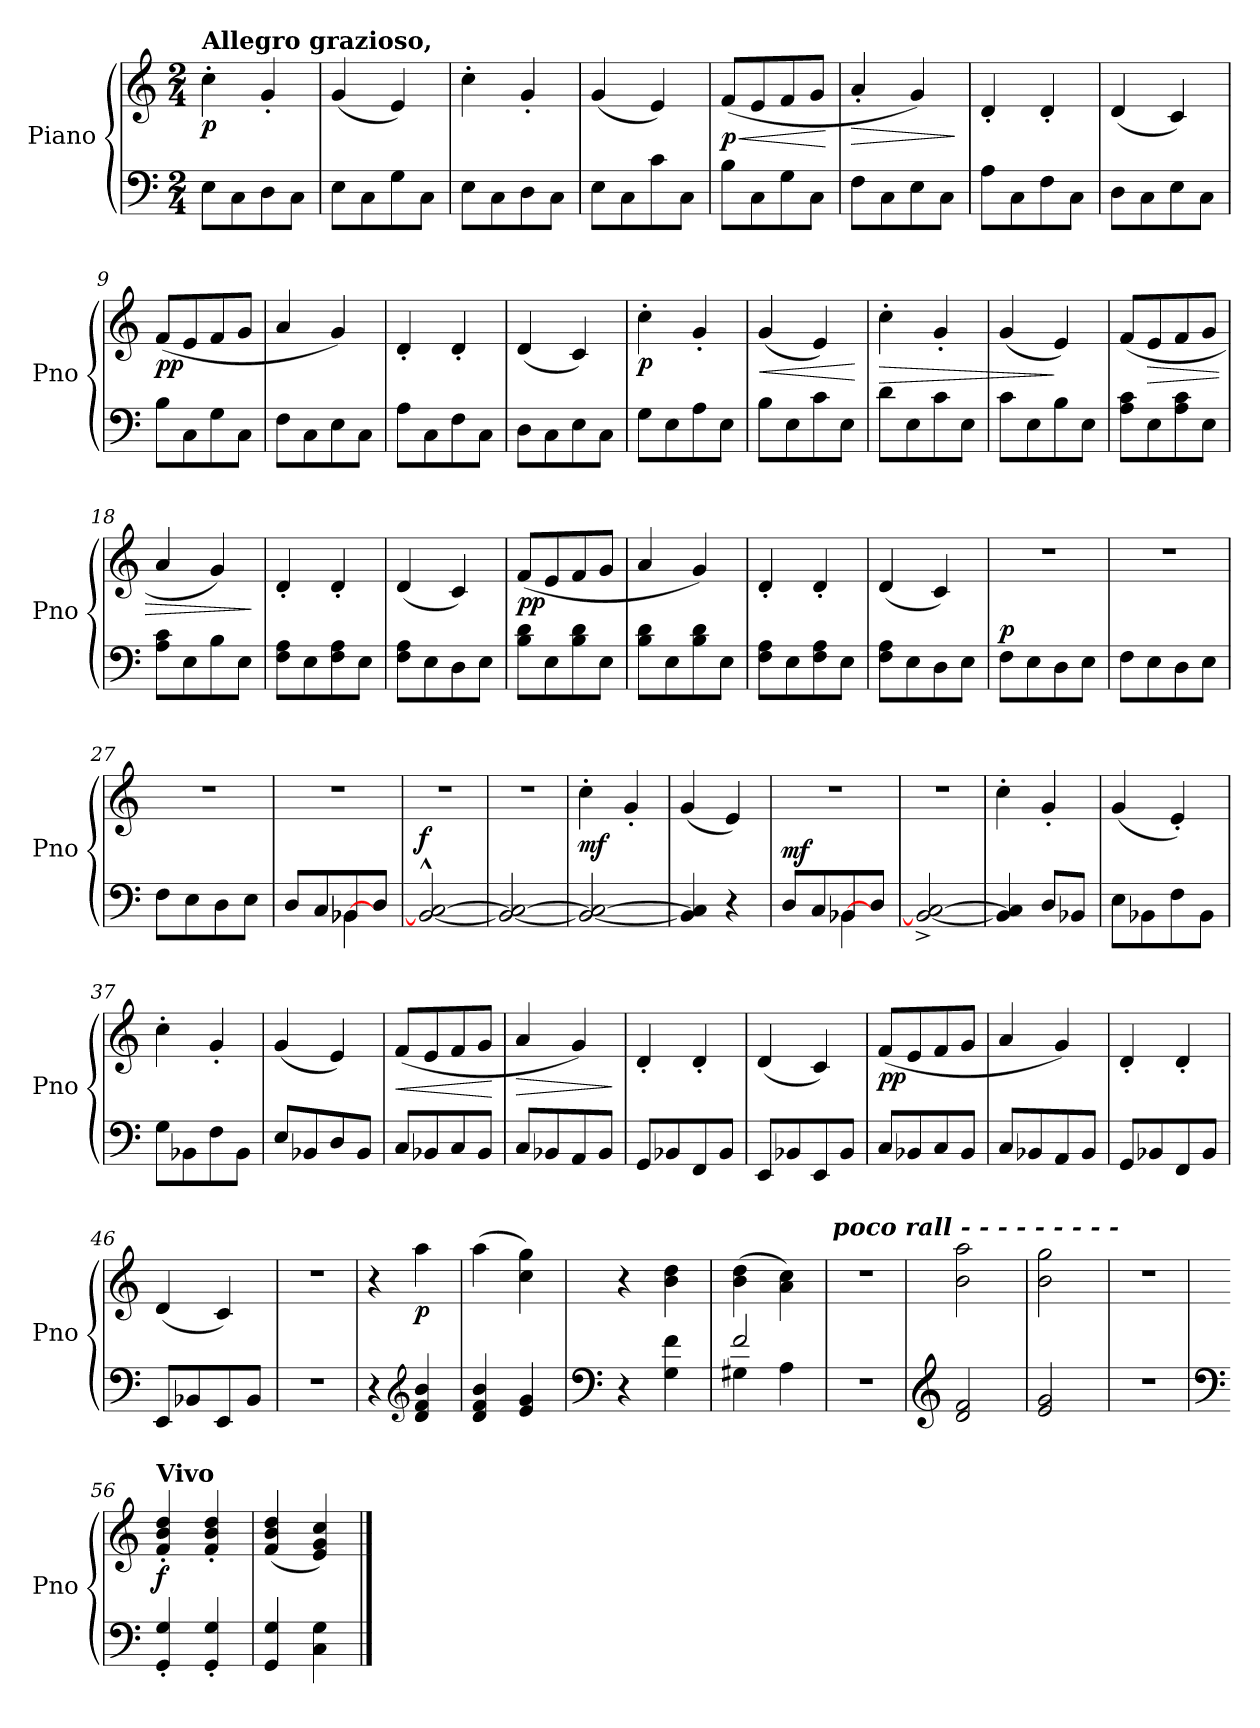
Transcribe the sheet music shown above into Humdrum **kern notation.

**kern	**kern	**dynam
*part1	*part1	*part1
*staff2	*staff1	*staff1/2
*I"Piano	*	*
*I'Pno	*	*
*clefF4	*clefG2	*
*k[]	*k[]	*
*M2/4	*M2/4	*
*MM152	*MM152	*
=1	=1	=1
!	!LO:TX:a:B:t=Allegro grazioso,	!
!	!	!LO:DY:b
8E<\L	4cc'\	p
8C<\	.	.
8D\	4g'/	.
8C\J	.	.
=2	=2	=2
8E\L	(<4g/	.
8C\	.	.
8G\	4e/)	.
8C\J	.	.
=3	=3	=3
8E\L	4cc'\	.
8C\	.	.
8D\	4g'/	.
8C\J	.	.
=4	=4	=4
8E\L	(<4g/	.
8C\	.	.
8c<\	4e/)	.
8C\J	.	.
=5	=5	=5
!	!	!LO:HP:b
!	!	!LO:DY:n=1:b
8B<\L	(<8f/L	< p
8C\	8e/	.
8G<\	8f/	.
8C\J	8g/J	.
.	.	[
=6	=6	=6
!	!	!LO:HP:b
8F<\L	4a'/	>
8C\	.	.
8E<\	4g/)	.
8C\J	.	.
.	.	]
!!LO:LB:g=z
=7	=7	=7
8A<\L	4d'/	.
8C\	.	.
8F<\	4d'/	.
8C\J	.	.
=8	=8	=8
8D<\L	(<4d/	.
8C\	.	.
8E<\	4c/)	.
8C\J	.	.
=9	=9	=9
!	!	!LO:DY:b
8B<\L	(<8f/L	pp
8C\	8e/	.
8G<\	8f/	.
8C\J	8g/J	.
=10	=10	=10
8F\L	4a/	.
8C\	.	.
8E\	4g/)	.
8C\J	.	.
=11	=11	=11
8A<\L	4d'/	.
8C\	.	.
8F<\	4d'/	.
8C\J	.	.
=12	=12	=12
8D\L	(<4d/	.
8C\	.	.
8E\	4c/)	.
8C\J	.	.
!!LO:LB:g=z
=13	=13	=13
!	!	!LO:DY:b
8G<\L	4cc'\	p
8E<\	.	.
8A<\	4g'/	.
8E\J	.	.
=14	=14	=14
!	!	!LO:HP:b
8B<\L	(<4g/	<
8E\	.	.
8c<\	4e/)	.
8E\J	.	.
.	.	[
=15	=15	=15
!	!	!LO:HP:b
8d<\L	4cc'\	>
8E\	.	.
8c<\	4g'/	.
8E\J	.	.
=16	=16	=16
8c\L	(<4g/	.
8E\	.	.
8B<\	4e/)	]
8E\J	.	.
=17	=17	=17
8A\< 8c\<L	(<8f/L	.
!	!	!LO:HP:b
8E<\	8e/	>
8A\ 8c\	8f/	.
8E\J	8g/J	.
=18	=18	=18
8A\ 8c\L	4a/	.
8E\	.	.
8B\	4g/)	.
8E\J	.	.
.	.	]
!!LO:LB:g=z
=19	=19	=19
8F\< 8A\<L	4d'/	.
8E<\	.	.
8F\ 8A\	4d'/	.
8E\J	.	.
=20	=20	=20
8F\ 8A\L	(<4d/	.
8E\	.	.
8D<\	4c/)	.
8E\J	.	.
=21	=21	=21
!	!	!LO:DY:b
8B\< 8d\<L	(<8f/L	pp
8E\	8e/	.
8B\ 8d\	8f/	.
8E\J	8g/J	.
=22	=22	=22
8B\ 8d\L	4a/	.
8E\	.	.
8B\ 8d\	4g/)	.
8E\J	.	.
=23	=23	=23
8F\< 8A\<L	4d'/	.
8E<\	.	.
8F\ 8A\	4d'/	.
8E\J	.	.
=24	=24	=24
8F\ 8A\L	(<4d/	.
8E\	.	.
8D<\	4c/)	.
8E<\J	.	.
!!LO:PB:g=z
=25	=25	=25
!	!	!LO:DY:a=2
8F<\L	2r	p
8E<\	.	.
8D\	.	.
8E\J	.	.
=26	=26	=26
8F\L	2r	.
8E\	.	.
8D\	.	.
8E<\J	.	.
=27	=27	=27
8F\L	2r	.
8E\	.	.
8D\	.	.
8E<\J	.	.
=28	=28	=28
*^	*	*
8D</L	4ryy	2r	.
8C</	.	.	.
[8BB-X/	4BB-\	.	.
8D/J	.	.	.
*v	*v	*	*
=29	=29	=29
!	!	!LO:DY:a=2
2BB-/_>^^ [2C/>^^	2r	f
=30	=30	=30
2BB-/_ 2C/_	2r	.
=31	=31	=31
!	!	!LO:DY:b
2BB-/_ 2C/_	4cc'\	mf
.	4g'/	.
!!LO:LB:g=z
=32	=32	=32
4BB-i/] 4C/]	(<4g/	.
4r	4e/)	.
=33	=33	=33
*^	*	*
!	!	!	!LO:DY:a=2
8D</L	4ryy	2r	mf
8C/	.	.	.
[8BB-X/	4BB-\	.	.
8D</J	.	.	.
*v	*v	*	*
=34	=34	=34
2BB-/_^> [2C/^>	2r	.
=35	=35	=35
4BB-/] 4C/]	4cc'\	.
8D</L	4g'/	.
8BB-X</J	.	.
=36	=36	=36
8E<\L	(<4g/	.
8BB-X\	.	.
8F<\	4e'/)	.
8BB-\J	.	.
=37	=37	=37
8G<\L	4cc'\	.
8BB-X\	.	.
8F<\	4g'/	.
8BB-\J	.	.
=38	=38	=38
8E</L	(<4g/	.
8BB-X</	.	.
8D</	4e/)	.
8BB-</J	.	.
!!LO:LB:g=z
=39	=39	=39
!	!	!LO:HP:b
8C</L	(<8f/L	<
8BB-X</	8e/	.
8C/	8f/	.
8BB-/J	8g/J	.
.	.	[
=40	=40	=40
!	!	!LO:HP:b
8C/L	4a/	>
8BB-X/	.	.
8AA/	4g/)	.
8BB-/J	.	.
.	.	]
=41	=41	=41
8GG</L	4d'/	.
8BB-X/	.	.
8FF</	4d'/	.
8BB-/J	.	.
=42	=42	=42
8EE</L	(<4d/	.
8BB-X</	.	.
8EE/	4c/)	.
8BB-/J	.	.
=43	=43	=43
!	!	!LO:DY:b
8C</L	(<8f/L	pp
8BB-X/	8e/	.
8C/	8f/	.
8BB-/J	8g/J	.
=44	=44	=44
8C/L	4a/	.
8BB-X/	.	.
8AA/	4g/)	.
8BB-/J	.	.
!!LO:LB:g=z
=45	=45	=45
8GG</L	4d'/	.
8BB-X/	.	.
8FF</	4d'/	.
8BB-/J	.	.
=46	=46	=46
8EE</L	(<4d/	.
8BB-X/	.	.
8EE/	4c/)	.
8BB-/J	.	.
=47	=47	=47
2r	2r	.
=48	=48	=48
4r	4r	.
*clefG2	*	*
!	!	!LO:DY:b
4d/< 4f/< 4b/<	4aa\	p
=49	=49	=49
4d/ 4f/ 4b/	(>4aa\	.
4e/< 4g/<	4cc\ 4gg\)	.
=50	=50	=50
*clefF4	*	*
4r	4r	.
4G\< 4f\<	4b\ 4dd\	.
!!LO:LB:g=z
=51	=51	=51
*^	*	*
2f/	4G#X<\	(>4b\ 4dd\	.
.	4A<\	4a\ 4cc\)	.
=52	=52	=52	=52
!	!	!LO:TX:a:Bi:t=poco rall                -          -         -         -          -           -           -        -         -	!
*v	*v	*	*
2r	2r	.
=53	=53	=53
*clefG2	*	*
!	!	!LO:DY:b
!	!	!LO:DY:n=1:b
2d/< 2f/<	2b\ 2aa\	mp other-dynamics
=54	=54	=54
2e/< 2g/<	2b\ 2gg\	.
=55	=55	=55
2r	2r	.
=56	=56	=56
*clefF4	*	*
!	!LO:TX:a:B:t=Vivo	!
!	!	!LO:DY:b
4GG/'< 4G!/'<	4f/' 4b/' 4dd/'	f
4GG/' 4G!/'	4f/' 4b/' 4dd/'	.
=57	=57	=57
4GG/ 4G!/	(<4f/ 4b/ 4dd/	.
4C\< 4G\<	4e/ 4g/ 4cc/)	.
==	==	==
*-	*-	*-
